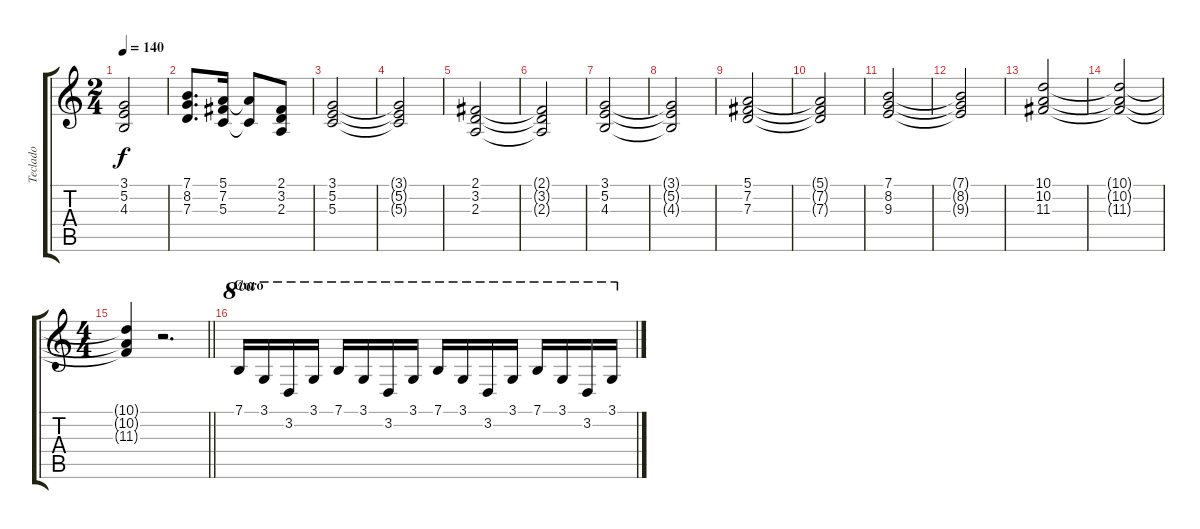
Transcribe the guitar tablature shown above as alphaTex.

\track ("Teclado" "Teclado") {instrument acousticgrandpiano}
\staff {score tabs}
\tuning (E4 B3 G3 D3 A2 E2) {hide}
\ts (2 4)
\tempo 140
\clef g2
\ks c
(3.1{t} 5.2{t} 4.3{t}).2{dy f} |
(7.1 8.2 7.3).8{d} (5.1 7.2 5.3).16 (5.1{t} 5.3{t}).8 (2.1 3.2 2.3).8 |
(3.1 5.2 5.3).2 |
(3.1{t} 5.2{t} 5.3{t}).2 |
(2.1 3.2 2.3).2 |
(2.1{t} 3.2{t} 2.3{t}).2 |
(3.1 5.2 4.3).2 |
(3.1{t} 5.2{t} 4.3{t}).2 |
(5.1 7.2 7.3).2 |
(5.1{t} 7.2{t} 7.3{t}).2 |
(7.1 8.2 9.3).2 |
(7.1{t} 8.2{t} 9.3{t}).2 |
(10.1 10.2 11.3).2 |
(10.1{t} 10.2{t} 11.3{t}).2 |
\ts (4 4)
\barLineRight lightlight
(10.1{t} 10.2{t} 11.3{t}).4 r.2{d} |
\section ("" "Coro")
7.1.16{ot 8va volume 10 instrument lead2sawtooth} 3.1.16{ot 8va} 3.2.16{ot 8va} 3.1.16{ot 8va} 7.1.16{ot 8va} 3.1.16{ot 8va} 3.2.16{ot 8va} 3.1.16{ot 8va} 7.1.16{ot 8va} 3.1.16{ot 8va} 3.2.16{ot 8va} 3.1.16{ot 8va} 7.1.16{ot 8va} 3.1.16{ot 8va} 3.2.16{ot 8va} 3.1.16{ot 8va}
